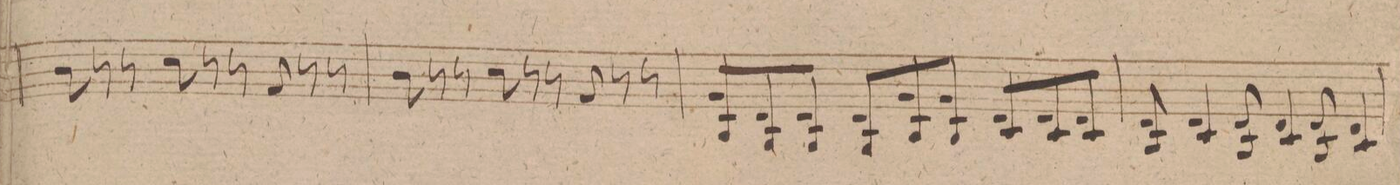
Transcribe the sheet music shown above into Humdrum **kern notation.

**kern	**dynam
*I"Violino 2do	*
*clefG2	*
*k[f#]	*
*M9/8	*
8b\	.
8r	.
8r	.
8cc\	.
8r	.
8r	.
8f#/	.
8r	.
8r	.
=49	=49
8b\	.
8r	.
8r	.
8cc\	.
8r	.
8r	.
8f#/	.
8r	.
8r	.
=50	=50
8gL 8B/	.
8d 8B/	.
8dJ 8B/	.
8dL 8B/	.
8g 8B/	.
8gJ 8B/	.
8dL 8c/	.
8d 8c/	.
8dJ 8c/	.
=51	=51
8d 8B/	.
4d 4c/	.
8d 8B/	.
4d 4c/	.
8d 8B/	.
4d 4c/	.
=52	=52
*-	*-
